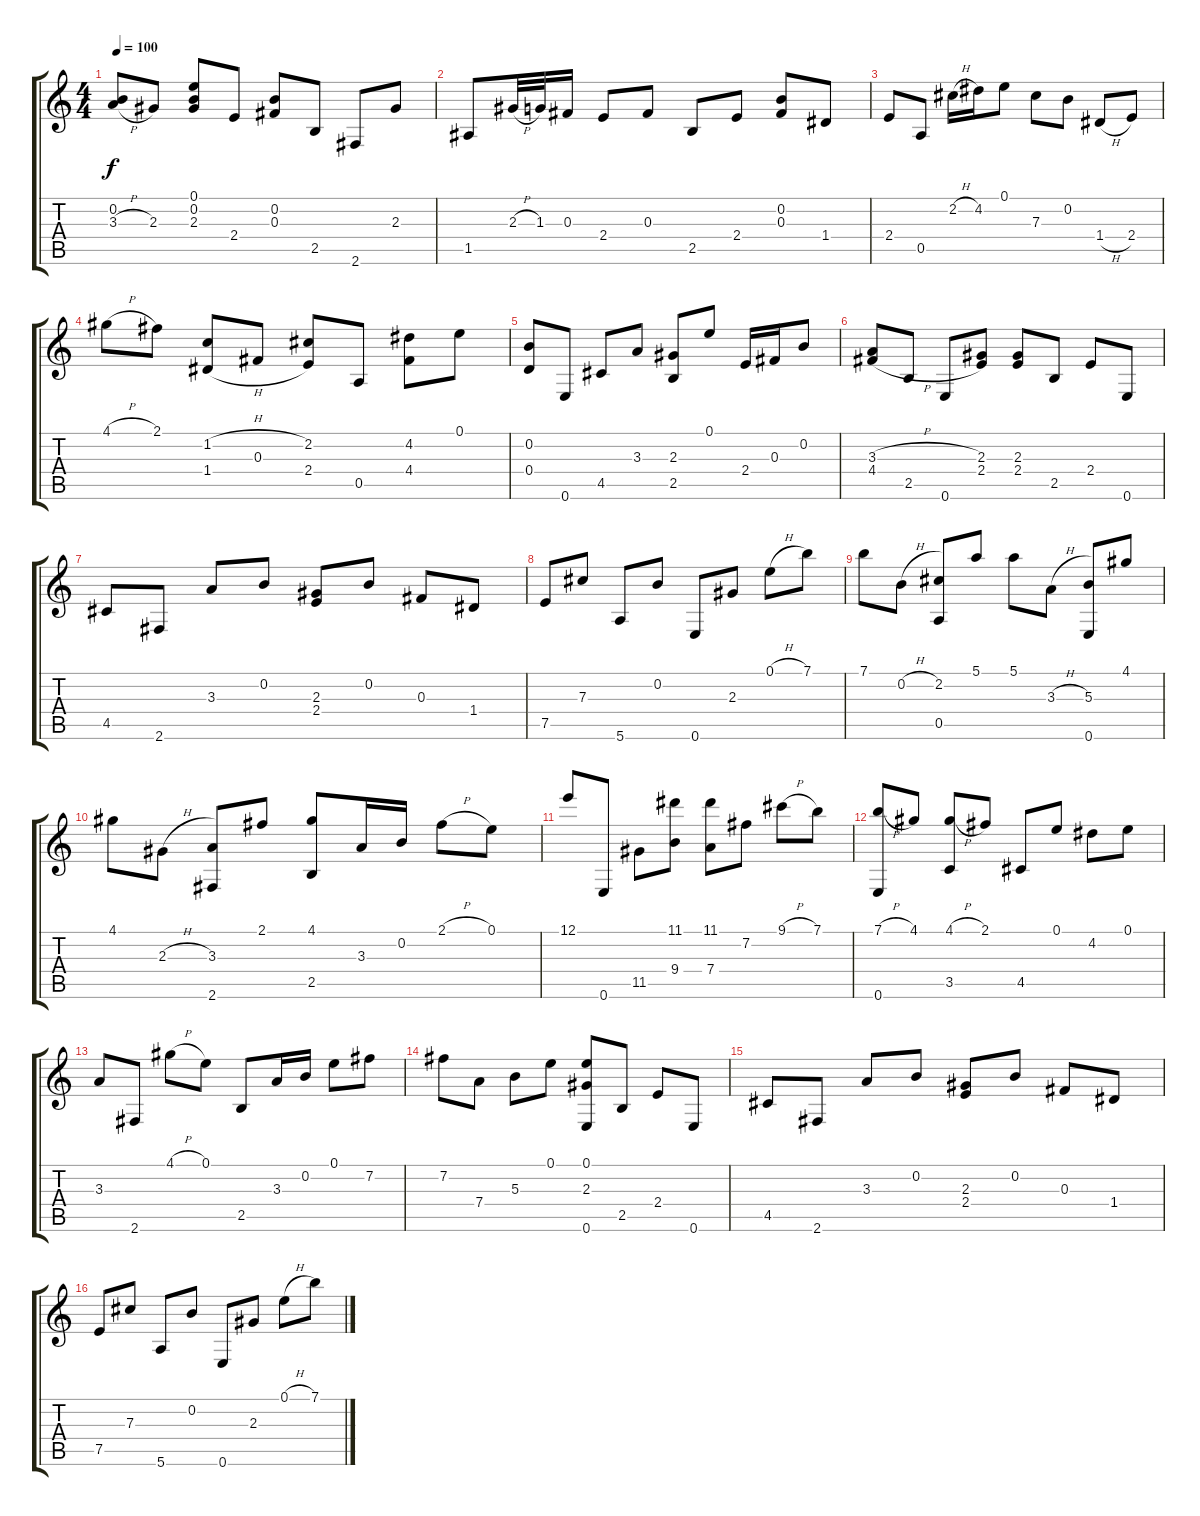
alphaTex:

\track "" {instrument acousticguitarnylon}
\staff {score tabs}
\tuning (E4 B3 Gb3 D3 A2 E2) {hide}
\ts (4 4)
\tempo 100
\clef g2
\ks c
(0.2 3.3{h}).8{dy f} 2.3.8 (0.1 0.2 2.3).8 2.4.8 (0.2 0.3).8 2.5.8 2.6.8 2.3.8 |
1.5.8 2.3{h}.32 1.3.32 0.3.16 2.4.8 0.3.8 2.5.8 2.4.8 (0.2 0.3).8 1.4.8 |
2.4.8 0.5.8 2.2{h}.16 4.2.16 0.1.8 7.3.8 0.2.8 1.4{h}.8 2.4.8 |
4.1{h}.8 2.1.8 (1.2{h} 1.4{h}).8 0.3.8 (2.2 2.4).8 0.5.8 (4.2 4.4).8 0.1.8 |
(0.2 0.4).8 0.6.8 4.5.8 3.3.8 (2.3 2.5).8 0.1.8 2.4.16 0.3.16 0.2.8 |
(3.3{h} 4.4{h}).8 2.5.8 0.6.8 (2.3 2.4).8 (2.3 2.4).8 2.5.8 2.4.8 0.6.8 |
4.5.8 2.6.8 3.3.8 0.2.8 (2.3 2.4).8 0.2.8 0.3.8 1.4.8 |
7.5.8 7.3.8 5.6.8 0.2.8 0.6.8 2.3.8 0.1{h}.8 7.1.8 |
7.1.8 0.2{h}.8 (2.2 0.5).8 5.1.8 5.1.8 3.3{h}.8 (5.3 0.6).8 4.1.8 |
4.1.8 2.3{h}.8 (3.3 2.6).8 2.1.8 (4.1 2.5).8 3.3.16 0.2.16 2.1{h}.8 0.1.8 |
12.1.8 0.6.8 11.5.8 (11.1 9.4).8 (11.1 7.4).8 7.2.8 9.1{h}.8 7.1.8 |
(7.1{h} 0.6).8 4.1.8 (4.1{h} 3.5).8 2.1.8 4.5.8 0.1.8 4.2.8 0.1.8 |
3.3.8 2.6.8 4.1{h}.8 0.1.8 2.5.8 3.3.16 0.2.16 0.1.8 7.2.8 |
7.2.8 7.4.8 5.3.8 0.1.8 (0.1 2.3 0.6).8 2.5.8 2.4.8 0.6.8 |
4.5.8 2.6.8 3.3.8 0.2.8 (2.3 2.4).8 0.2.8 0.3.8 1.4.8 |
7.5.8 7.3.8 5.6.8 0.2.8 0.6.8 2.3.8 0.1{h}.8 7.1.8
